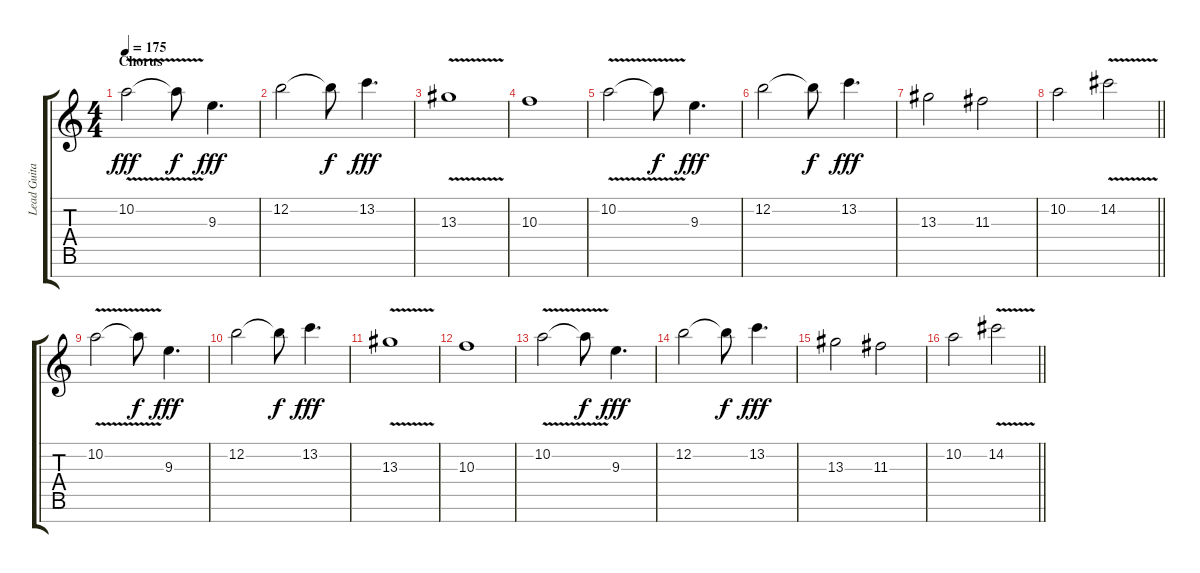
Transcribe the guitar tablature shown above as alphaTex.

\track ("Lead Guitar" "Lead Guita") {instrument distortionguitar}
\staff {score tabs}
\tuning (E4 B3 G3 D3 A2 E2 B1) {hide}
\ts (4 4)
\section ("" "Chorus")
\tempo 175
\clef g2
\ks c
10.2{v}.2{dy fff} 10.2{t}.8{dy f} 9.3.4{d dy fff} |
12.2.2 12.2{t}.8{dy f} 13.2.4{d dy fff} |
13.3{v}.1 |
10.3.1 |
10.2{v}.2 10.2{t}.8{dy f} 9.3.4{d dy fff} |
12.2.2 12.2{t}.8{dy f} 13.2.4{d dy fff} |
13.3.2 11.3.2 |
\barLineRight lightlight
10.2.2 14.2{v}.2 |
10.2{v}.2 10.2{t}.8{dy f} 9.3.4{d dy fff} |
12.2.2 12.2{t}.8{dy f} 13.2.4{d dy fff} |
13.3{v}.1 |
10.3.1 |
10.2{v}.2 10.2{t}.8{dy f} 9.3.4{d dy fff} |
12.2.2 12.2{t}.8{dy f} 13.2.4{d dy fff} |
13.3.2 11.3.2 |
\barLineRight lightlight
10.2.2 14.2{v}.2
